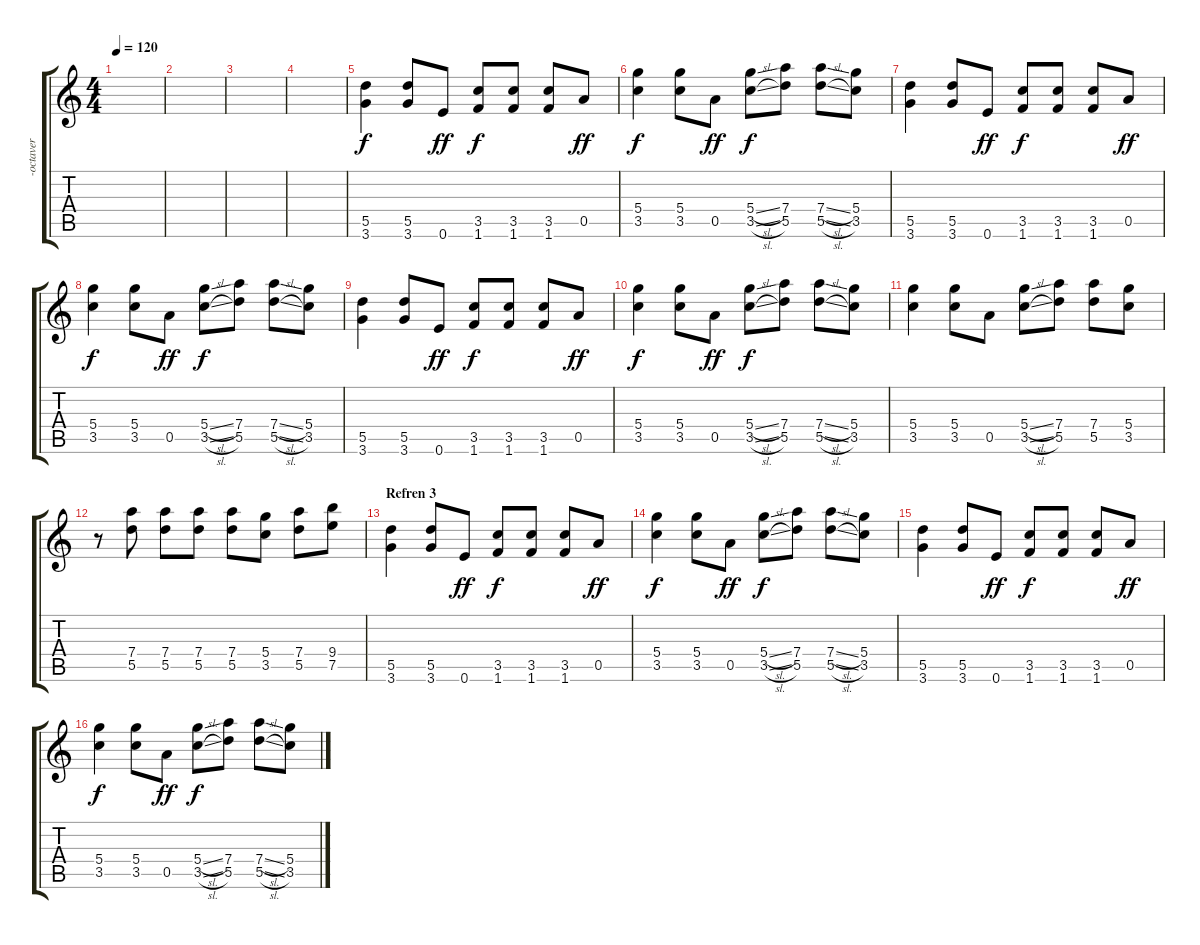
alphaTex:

\track ("-octaver" "-octaver") {instrument distortionguitar}
\staff {score tabs}
\tuning (E5 B4 G4 D4 A3 E3) {hide}
\ts (4 4)
\tempo 120
\clef g2
\ks c
|
|
|
|
(5.5 3.6).4 (5.5 3.6).8 0.6.8{dy ff} (3.5 1.6).8{dy f} (3.5 1.6).8 (3.5 1.6).8 0.5.8{dy ff} |
(5.4 3.5).4{dy f} (5.4 3.5).8 0.5.8{dy ff} (5.4{sl} 3.5{sl}).8{dy f} (7.4 5.5).8 (7.4{sl} 5.5{sl}).8 (5.4 3.5).8 |
(5.5 3.6).4 (5.5 3.6).8 0.6.8{dy ff} (3.5 1.6).8{dy f} (3.5 1.6).8 (3.5 1.6).8 0.5.8{dy ff} |
(5.4 3.5).4{dy f} (5.4 3.5).8 0.5.8{dy ff} (5.4{sl} 3.5{sl}).8{dy f} (7.4 5.5).8 (7.4{sl} 5.5{sl}).8 (5.4 3.5).8 |
(5.5 3.6).4 (5.5 3.6).8 0.6.8{dy ff} (3.5 1.6).8{dy f} (3.5 1.6).8 (3.5 1.6).8 0.5.8{dy ff} |
(5.4 3.5).4{dy f} (5.4 3.5).8 0.5.8{dy ff} (5.4{sl} 3.5{sl}).8{dy f} (7.4 5.5).8 (7.4{sl} 5.5{sl}).8 (5.4 3.5).8 |
(5.4 3.5).4 (5.4 3.5).8 0.5.8 (5.4{sl} 3.5{sl}).8 (7.4 5.5).8 (7.4 5.5).8 (5.4 3.5).8 |
r.8 (7.4 5.5).8 (7.4 5.5).8 (7.4 5.5).8 (7.4 5.5).8 (5.4 3.5).8 (7.4 5.5).8 (9.4 7.5).8 |
\section ("" "Refren 3")
(5.5 3.6).4 (5.5 3.6).8 0.6.8{dy ff} (3.5 1.6).8{dy f} (3.5 1.6).8 (3.5 1.6).8 0.5.8{dy ff} |
(5.4 3.5).4{dy f} (5.4 3.5).8 0.5.8{dy ff} (5.4{sl} 3.5{sl}).8{dy f} (7.4 5.5).8 (7.4{sl} 5.5{sl}).8 (5.4 3.5).8 |
(5.5 3.6).4 (5.5 3.6).8 0.6.8{dy ff} (3.5 1.6).8{dy f} (3.5 1.6).8 (3.5 1.6).8 0.5.8{dy ff} |
(5.4 3.5).4{dy f} (5.4 3.5).8 0.5.8{dy ff} (5.4{sl} 3.5{sl}).8{dy f} (7.4 5.5).8 (7.4{sl} 5.5{sl}).8 (5.4 3.5).8
